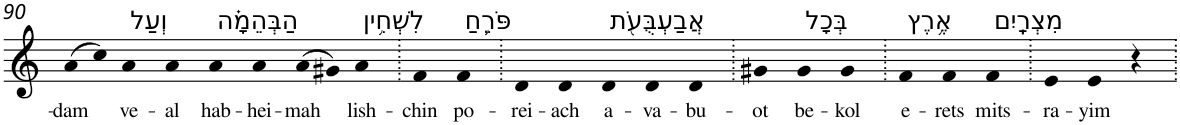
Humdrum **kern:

**kern	**text
*part1	*part1
*staff1	*staff1
*I"Piano	*
*I'Pno	*
!!LO:PB:g=z
*clefG2	*
*k[]	*
=90	=90
!	!LO:LY:b
(>8a	-dam
8cc)	.
!LO:TX:a:t=וְעַל	!
!	!LO:LY:b
4a	ve-
!	!LO:LY:b
4a	-al
!LO:TX:a:t=הַבְּהֵמָ֗ה	!
!	!LO:LY:b
4a	hab-
!	!LO:LY:b
4a	-hei-
!	!LO:LY:b
(>8a	-mah
8g#X)	.
!LO:TX:a:t=לִשְׁחִ֥ין	!
!	!LO:LY:b
4a	lish-
=91.	=91.
!	!LO:LY:b
4f	-chin
!LO:TX:a:t=פֹּרֵ֛חַ	!
!	!LO:LY:b
4f	po-
=92.	=92.
!	!LO:LY:b
4d	-rei-
!	!LO:LY:b
4d	-ach
!LO:TX:a:t=אֲבַעְבֻּעֹ֖ת	!
!	!LO:LY:b
4d	a-
!	!LO:LY:b
4d	-va-
!	!LO:LY:b
4d	-bu-
=93.	=93.
!	!LO:LY:b
4g#X	-ot
!LO:TX:a:t=בְּכָל	!
!	!LO:LY:b
4g#	be-
!	!LO:LY:b
4g#	-kol
=94.	=94.
!LO:TX:a:t=אֶ֥רֶץ	!
!	!LO:LY:b
4f	e-
!	!LO:LY:b
4f	-rets
!LO:TX:a:t=מִצְרָֽיִם	!
!	!LO:LY:b
4f	mits-
=95.	=95.
!	!LO:LY:b
4e	-ra-
!	!LO:LY:b
4e	-yim
4r	.
=.	=.
*-	*-
